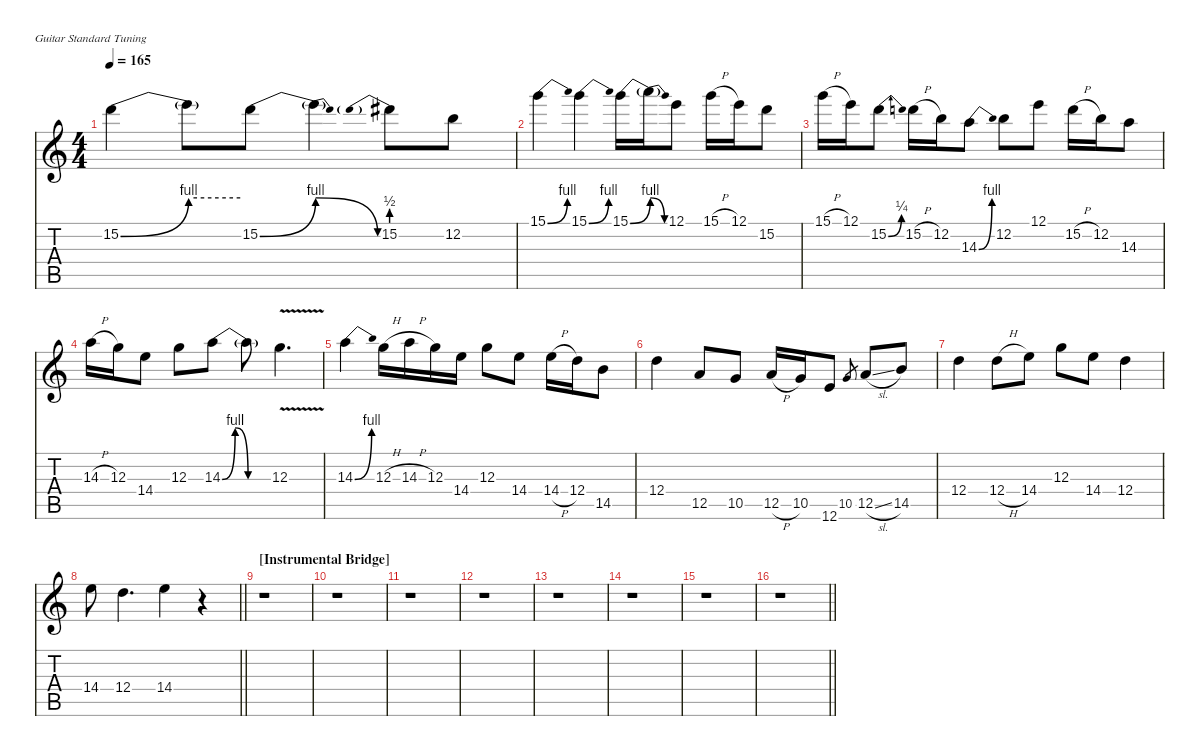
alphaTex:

\defaultSystemsLayout 4
\hideDynamics
\bracketExtendMode nobrackets
\singleTrackTrackNamePolicy hidden
\multiTrackTrackNamePolicy hidden
\firstSystemTrackNameMode fullname
\firstSystemTrackNameOrientation horizontal
\otherSystemsTrackNameOrientation horizontal
\track ("lead guitar" "dist.guit.") {instrument distortionguitar}
\staff {score tabs}
\tuning (E4 B3 G3 D3 A2 E2)
\ts (4 4)
\tempo 165
\clef g2
\ks c
15.2{be (bend 0 0 60 4)}.4{dy f beam Down} 15.2{be (hold 0 4 60 4) t}.8{beam Down} 15.2{be (bend 0 0 60 4)}.8{beam Down} 15.2{be (release 0 4 60 0) t}.4{beam Down} 15.2{be (prebend 0 2 60 2)}.8{beam Down} 12.2.8{beam Down} |
15.1{be (bend 0 0 30 4)}.4{beam Down} 15.1{be (bend 0 0 30 4)}.4{beam Down} 15.1{be (bend 0 0 60 4)}.16{beam Down} 15.1{be (release 0 4 60 0) t}.16{beam Down} 12.1.8{beam Down} 15.1{h}.16{beam Down} 12.1.16{beam Down} 15.2.8{beam Down} |
15.1{h}.16{beam Down} 12.1.16{beam Down} 15.2{be (bend 0 0 30 1)}.8{beam Down} 15.2{h}.16{beam Down} 12.2.16{beam Down} 14.3{be (bend 0 0 30 4)}.8{beam Down} 12.2.8{beam Down} 12.1.8{beam Down} 15.2{h}.16{beam Down} 12.2.16{beam Down} 14.3.8{beam Down} |
14.3{h}.16{beam Down} 12.3.16{beam Down} 14.4.8{beam Down} 12.3.8{beam Down} 14.3{be (bendrelease 0 0 30 4 30 4 60 0)}.8{beam Down} 14.3{be (hold 0 0 60 0) t}.8{beam Down} 12.3{v}.4{d beam Down} |
14.3{be (bend 0 0 30 4)}.4{beam Down} 12.3{h}.16{beam Down} 14.3{h}.16{beam Down} 12.3.16{beam Down} 14.4.16{beam Down} 12.3.8{beam Down} 14.4.8{beam Down} 14.4{h}.16{beam Down} 12.4.16{beam Down} 14.5.8{beam Down} |
12.4.4{beam Down} 12.5.8{beam Up} 10.5.8{beam Up} 12.5{h}.16{beam Up} 10.5.16{beam Up} 12.6.8{beam Up} 10.5.8{gr dy mf beam Up} 12.5{sl}.8{dy f beam Up} 14.5.8{beam Up} |
12.4.4{beam Down} 12.4{h}.8{beam Down} 14.4.8{beam Down} 12.3.8{beam Down} 14.4.8{beam Down} 12.4.4{beam Down} |
\barLineRight lightlight
14.4.8{beam Down} 12.4.4{d beam Down} 14.4.4{beam Down} r.4{beam Down} |
\section ("" "[Instrumental Bridge]")
r.1{beam Down} |
r.1{beam Down} |
r.1{beam Down} |
r.1{beam Down} |
r.1{beam Down} |
r.1{beam Down} |
r.1{beam Down} |
\barLineRight lightlight
r.1{beam Down}
